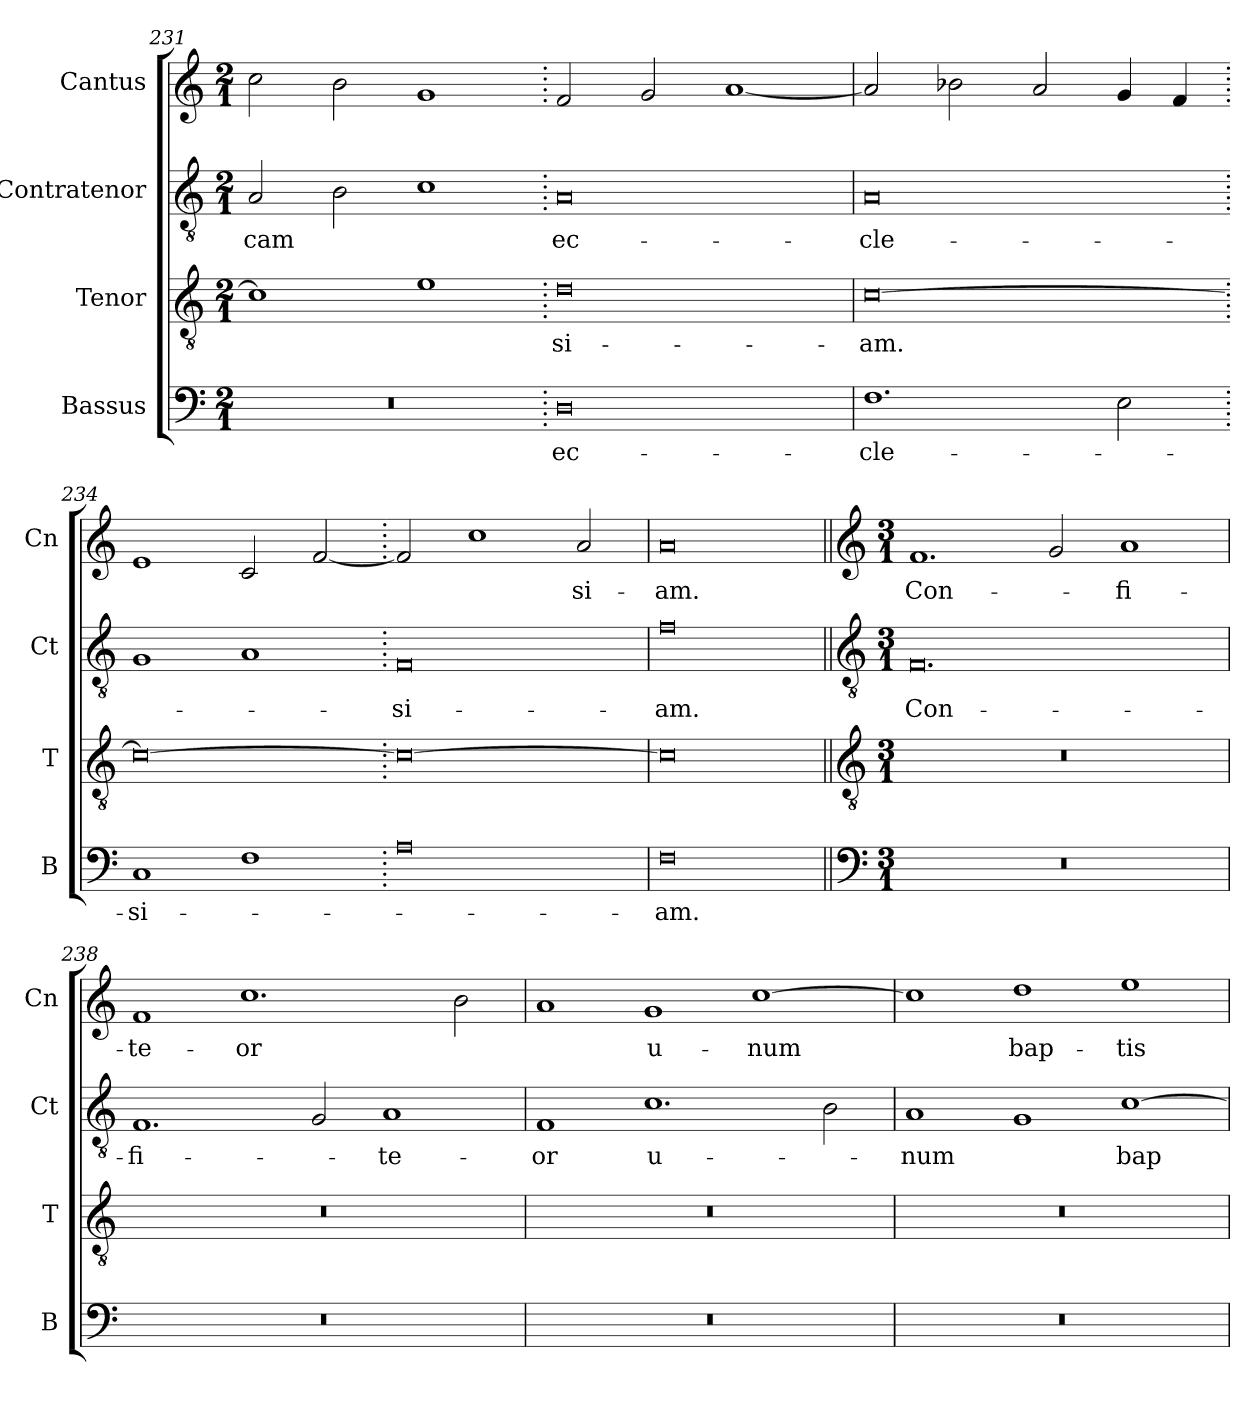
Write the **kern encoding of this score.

**kern	**text	**kern	**text	**kern	**text	**kern	**text
*part4	*part4	*part3	*part3	*part2	*part2	*part1	*part1
*staff4	*staff4	*staff3	*staff3	*staff2	*staff2	*staff1	*staff1
*I"Bassus	*	*I"Tenor	*	*I"Contratenor	*	*I"Cantus	*
*I'B	*	*I'T	*	*I'Ct	*	*I'Cn	*
*clefF4	*	*clefGv2	*	*clefGv2	*	*clefG2	*
*k[]	*	*k[]	*	*k[]	*	*k[]	*
*M2/1	*	*M2/1	*	*M2/1	*	*M2/1	*
=231	=231	=231	=231	=231	=231	=231	=231
0r	.	1c]	.	2A/	-cam	2cc\	.
.	.	.	.	2B\	.	2b\	.
.	.	1e	.	1c	.	1g	.
=232.	=232.	=232.	=232.	=232.	=232.	=232.	=232.
0D	ec-	0d	-si-	0A	ec-	2f/	.
.	.	.	.	.	.	2g/	.
.	.	.	.	.	.	[1a	.
=233	=233	=233	=233	=233	=233	=233	=233
1.F	-cle-	[0c	-am.	0A	-cle-	2a/]	.
.	.	.	.	.	.	2b-X\	.
.	.	.	.	.	.	2a/	.
2E\	.	.	.	.	.	4g/	.
.	.	.	.	.	.	4f/	.
=234.	=234.	=234.	=234.	=234.	=234.	=234.	=234.
1C	-si-	0c_	.	1G	.	1e	.
1F	.	.	.	1A	.	2c/	.
.	.	.	.	.	.	[2f/	.
=235.	=235.	=235.	=235.	=235.	=235.	=235.	=235.
0A	.	0c_	.	0F	-si-	2f/]	.
.	.	.	.	.	.	1cc	.
.	.	.	.	.	.	2a/	-si-
=236	=236	=236	=236	=236	=236	=236	=236
0F	-am.	0c]	.	0f	-am.	0a	-am.
!!LO:LB:g=z
=237||	=237||	=237||	=237||	=237||	=237||	=237||	=237||
*clefF4	*	*clefGv2	*	*clefGv2	*	*clefG2	*
*k[]	*	*k[]	*	*k[]	*	*k[]	*
*M3/1	*	*M3/1	*	*M3/1	*	*M3/1	*
*	*	*	*	*	*	*MM384	*
0.r	.	0.r	.	0.F	Con-	1.f	Con-
.	.	.	.	.	.	2g/	.
.	.	.	.	.	.	1a	-fi-
=238	=238	=238	=238	=238	=238	=238	=238
0.r	.	0.r	.	1.F	-fi-	1f	-te-
.	.	.	.	.	.	1.cc	-or
.	.	.	.	2G/	.	.	.
.	.	.	.	1A	-te-	.	.
.	.	.	.	.	.	2b\	.
=239	=239	=239	=239	=239	=239	=239	=239
0.r	.	0.r	.	1F	-or	1a	.
.	.	.	.	1.c	u-	1g	u-
.	.	.	.	.	.	[1cc	-num
.	.	.	.	2B\	.	.	.
=240	=240	=240	=240	=240	=240	=240	=240
0.r	.	0.r	.	1A	-num	1cc]	.
.	.	.	.	1G	.	1dd	bap-
.	.	.	.	[1c	bap-	1ee	-tis-
=	=	=	=	=	=	=	=
*-	*-	*-	*-	*-	*-	*-	*-
